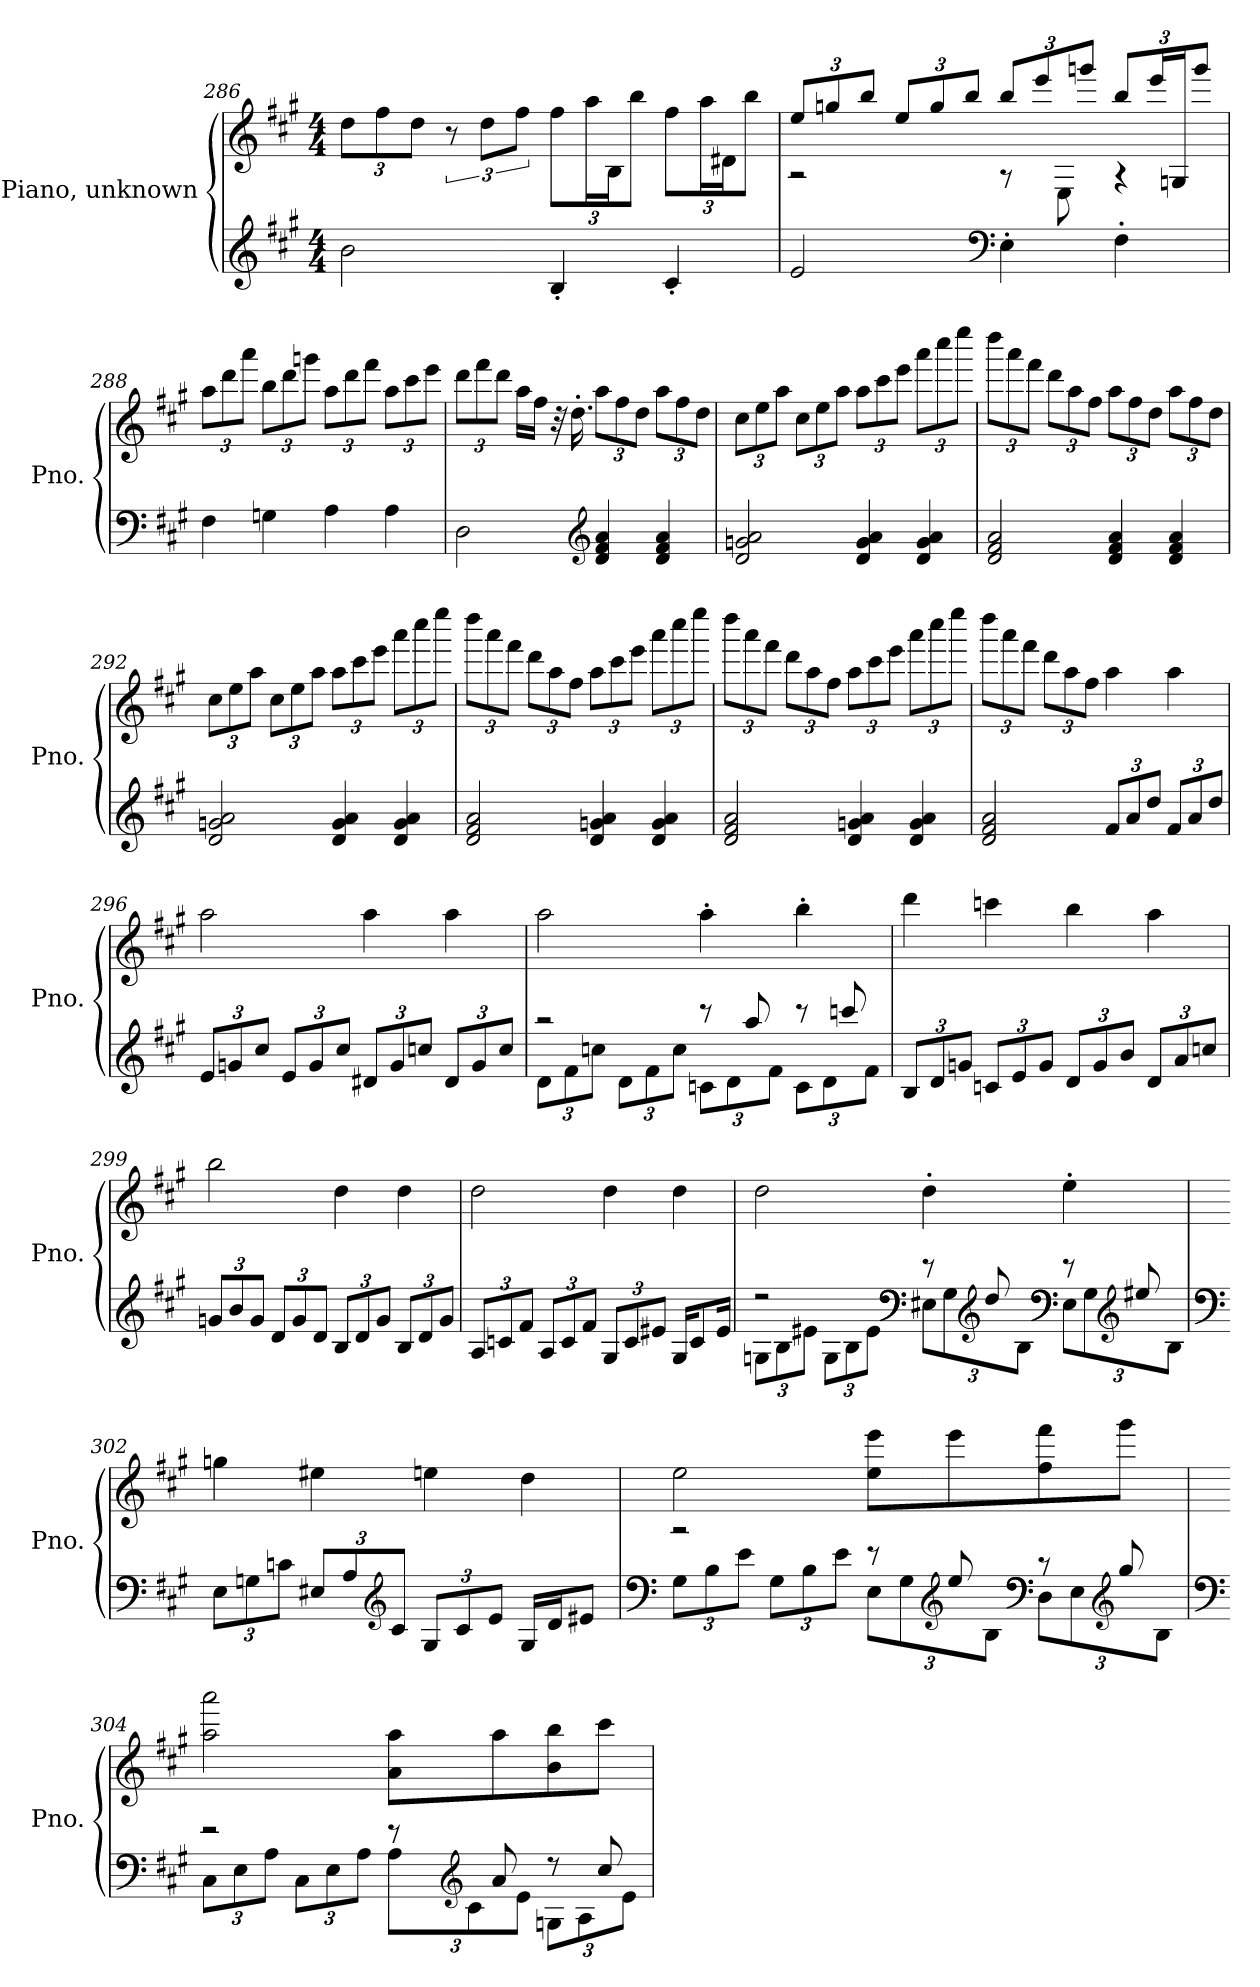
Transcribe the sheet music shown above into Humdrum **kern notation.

**kern	**kern
*part1	*part1
*staff2	*staff1
*I"Piano, unknown	*
*I'Pno.	*
*clefG2	*clefG2
*k[f#c#g#]	*k[f#c#g#]
*M4/4	*M4/4
*	*Xbrackettup
=286	=286
2b\	12dd\L
.	12ff#\
.	12dd\J
*	*brackettup
.	12r
.	12dd\L
.	12ff#\J
*	*Xbrackettup
4B'/	12ff#\L
.	24aa\L
.	24B\J
.	12bb\J
4c#'/	12ff#\L
.	24aa\L
.	24d#X\J
.	12bb\J
!!LO:LB:g=z
=287	=287
*	*^
2e/	12ee/L	2r
.	12ggn/	.
.	12bb/J	.
.	12ee/L	.
.	12gg/	.
.	12bb/J	.
*clefF4	*	*
4E'\	12bb/L	8r
.	12eee/	.
.	.	8E\
.	12gggn/J	.
4F#'\	12bb/L	4r
.	24eee/L	.
.	24Gn/J	.
.	12ggg/J	.
*	*v	*v
=288	=288
4F#\	12aa\L
.	12ddd\
.	12aaa\J
4Gn\	12bb\L
.	12ddd\
.	12gggn\J
4A\	12aa\L
.	12ddd\
.	12fff#\J
4A\	12aa\L
.	12ccc#\
.	12eee\J
!!LO:PB:g=z
=289	=289
2D\	12ddd\L
.	12fff#\
.	12ddd\J
.	16aa\LL
.	16ff#\JJ
.	32r
.	16.dd'\
*clefG2	*
4d/ 4f#/ 4a/	12aa\L
.	12ff#\
.	12dd\J
4d/ 4f#/ 4a/	12aa\L
.	12ff#\
.	12dd\J
=290	=290
2d/ 2gn/ 2a/	12cc#\L
.	12ee\
.	12aa\J
.	12cc#\L
.	12ee\
.	12aa\J
4d/ 4g/ 4a/	12aa\L
.	12ccc#\
.	12eee\J
4d/ 4g/ 4a/	12aaa\L
.	12cccc#\
.	12eeee\J
=291	=291
2d/ 2f#/ 2a/	12dddd\L
.	12aaa\
.	12fff#\J
.	12ddd\L
.	12aa\
.	12ff#\J
4d/ 4f#/ 4a/	12aa\L
.	12ff#\
.	12dd\J
4d/ 4f#/ 4a/	12aa\L
.	12ff#\
.	12dd\J
!!LO:LB:g=z
=292	=292
2d/ 2gn/ 2a/	12cc#\L
.	12ee\
.	12aa\J
.	12cc#\L
.	12ee\
.	12aa\J
4d/ 4g/ 4a/	12aa\L
.	12ccc#\
.	12eee\J
4d/ 4g/ 4a/	12aaa\L
.	12cccc#\
.	12eeee\J
=293	=293
2d/ 2f#/ 2a/	12dddd\L
.	12aaa\
.	12fff#\J
.	12ddd\L
.	12aa\
.	12ff#\J
4d/ 4gn/ 4a/	12aa\L
.	12ccc#\
.	12eee\J
4d/ 4g/ 4a/	12aaa\L
.	12cccc#\
.	12eeee\J
!!LO:LB:g=z
=294	=294
2d/ 2f#/ 2a/	12dddd\L
.	12aaa\
.	12fff#\J
.	12ddd\L
.	12aa\
.	12ff#\J
4d/ 4gn/ 4a/	12aa\L
.	12ccc#\
.	12eee\J
4d/ 4g/ 4a/	12aaa\L
.	12cccc#\
.	12eeee\J
=295	=295
2d/ 2f#/ 2a/	12dddd\L
.	12aaa\
.	12fff#\J
.	12ddd\L
.	12aa\
.	12ff#\J
*Xbrackettup	*
12f#/L	4aa\
12a/	.
12dd/J	.
12f#/L	4aa\
12a/	.
12dd/J	.
=296	=296
12e/L	2aa\
12gn/	.
12cc#/J	.
12e/L	.
12g/	.
12cc#/J	.
12d#X/L	4aa\
12g/	.
12ccn/J	.
12d#/L	4aa\
12g/	.
12cc/J	.
!!LO:LB:g=z
=297	=297
*^	*
2r	12d\L	2aa\
.	12f#\	.
.	12ccn\J	.
.	12d\L	.
.	12f#\	.
.	12cc\J	.
8r	12cn\L	4aa'\
.	12d\	.
8aa/	.	.
.	12f#\J	.
8r	12c\L	4bb'\
.	12d\	.
8cccn/	.	.
.	12f#\J	.
*v	*v	*
=298	=298
12B/L	4ddd\
12d/	.
12gn/J	.
12cn/L	4cccn\
12e/	.
12g/J	.
12d/L	4bb\
12g/	.
12b/J	.
12d/L	4aa\
12a/	.
12ccn/J	.
=299	=299
12gn/L	2bb\
12b/	.
12g/J	.
12d/L	.
12g/	.
12d/J	.
12B/L	4dd\
12d/	.
12g/J	.
12B/L	4dd\
12d/	.
12g/J	.
!!LO:LB:g=z
=300	=300
12A/L	2dd\
12cn/	.
12f#/J	.
12A/L	.
12c/	.
12f#/J	.
12G#/L	4dd\
12c/	.
12e#X/J	.
16G#/KL	4dd\
8c/	.
16e#/Jk	.
=301	=301
*^	*
2r	12Gn\L	2dd\
.	12B\	.
.	12e#X\J	.
.	12G\L	.
.	12B\	.
.	12e#\J	.
*clefF4	*	*
8r	12E#X\L	4dd'\
.	12G\	.
*clefG2	*	*
8dd/	.	.
.	12B\J	.
*clefF4	*	*
8r	12E#\L	4ee'\
.	12G\	.
*clefG2	*	*
8ee#X/	.	.
.	12B\J	.
*v	*v	*
!!LO:LB:g=z
=302	=302
*clefF4	*
12E\L	4ggn\
12Gn\	.
12cn\J	.
12E#X/L	4ee#X\
12A/	.
*clefG2	*
12c/J	.
12G/L	4een\
12c/	.
12e/J	.
16G/LL	4dd\
16d/J	.
8e#X/J	.
=303	=303
*clefF4	*
*^	*
2r	12G#\L	2ee\
.	12B\	.
.	12e\J	.
.	12G#\L	.
.	12B\	.
.	12e\J	.
8r	12E\L	8ee\ 8eee\L
.	12G#\	.
*clefG2	*	*
8ee/	.	8eee\
.	12B\J	.
*clefF4	*	*
8r	12D\L	8ff#\ 8fff#\
.	12E\	.
*clefG2	*	*
8gg#/	.	8ggg#\J
.	12B\J	.
!!LO:PB:g=z
=304	=304	=304
*clefF4	*	*
2r	12C#\L	2aa\ 2aaa\
.	12E\	.
.	12A\J	.
.	12C#\L	.
.	12E\	.
.	12A\J	.
8r	12A\L	8a\ 8aa\L
*clefG2	*	*
.	12c#\	.
8a/	.	8aa\
.	12e\J	.
8r	12Gn\L	8b\ 8bb\
.	12A\	.
8cc#/	.	8ccc#\J
.	12e\J	.
*v	*v	*
=	=
*-	*-
